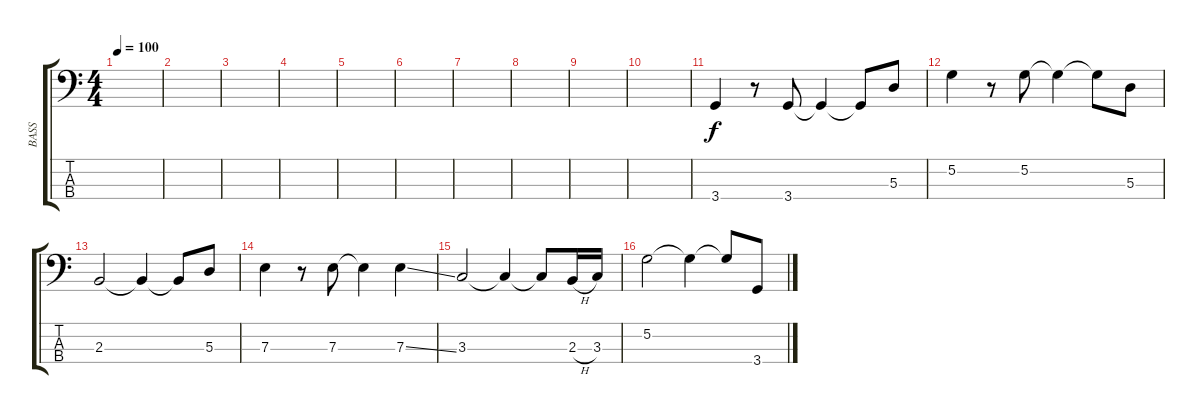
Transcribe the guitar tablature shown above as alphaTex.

\track ("BASS" "BASS") {instrument electricbassfinger}
\staff {score tabs}
\tuning (G2 D2 A1 E1) {hide}
\ts (4 4)
\tempo 100
\clef f4
\ks c
|
|
|
|
|
|
|
|
|
|
3.4.4 r.8 3.4.8 3.4{t}.4 3.4{t}.8 5.3.8 |
5.2.4 r.8 5.2.8 5.2{t}.4 5.2{t}.8 5.3.8 |
2.3.2 2.3{t}.4 2.3{t}.8 5.3.8 |
7.3.4 r.8 7.3.8 7.3{t}.4 7.3{ss}.4 |
3.3.2 3.3{t}.4 3.3{t}.8 2.3{h}.16 3.3.16 |
5.2.2 5.2{t}.4 5.2{t}.8 3.4.8
